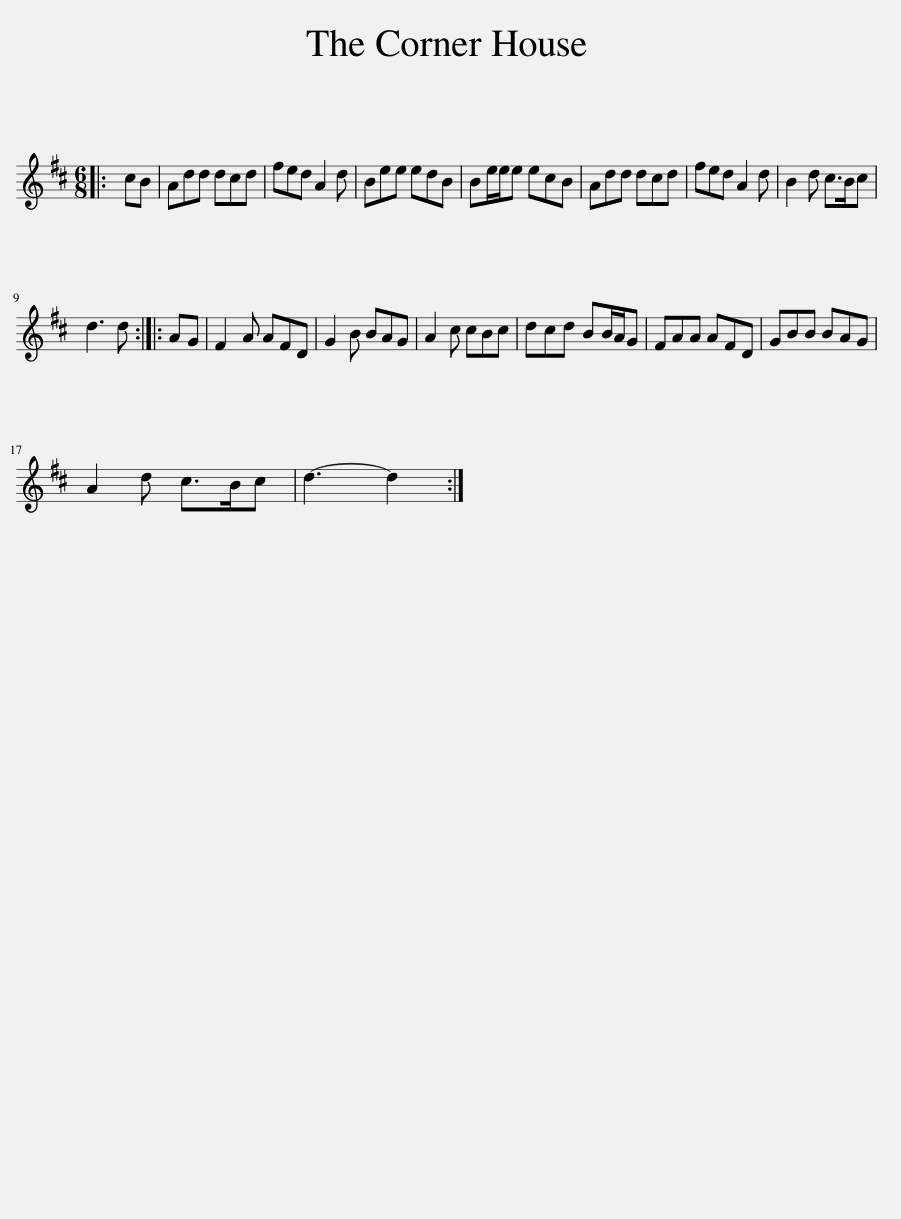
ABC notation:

X:1
L:1/8
M:6/8
I:linebreak $
K:D
V:1 treble
V:1
|: cB | Add dcd | fed A2 d | Bee edB | Be/e/e ecB | %5
 Add dcd | fed A2 d | B2 d c>Bc |$ d3 d :: AG | %10
 F2 A AFD | G2 B BAG | A2 c cBc | dcd BB/A/G | FAA AFD | %15
 GBB BAG |$ A2 d c>Bc | d3- d2 :| %18
